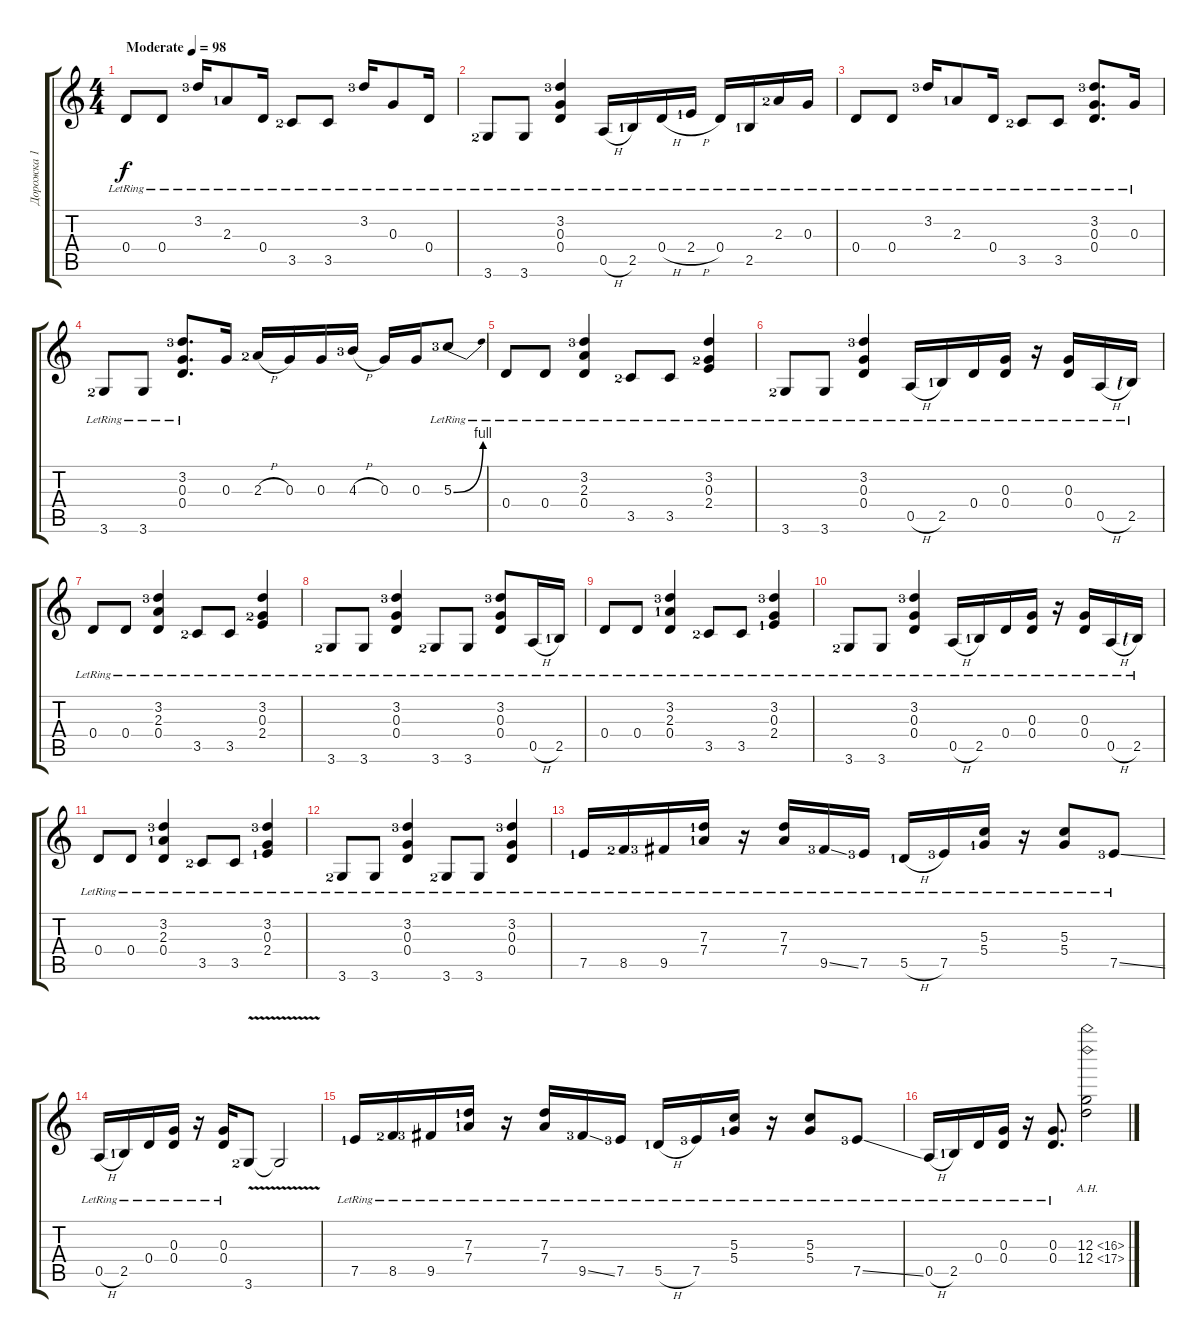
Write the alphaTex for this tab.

\track ("Дорожка 1" "Дорожка 1") {instrument electricguitarclean}
\staff {score tabs}
\tuning (E4 B3 G3 D3 A2 E2) {hide}
\ts (4 4)
\tempo (98 "Moderate")
\clef g2
\ks c
0.4{lr}.8{dy f instrument electricguitarclean} 0.4{lr}.8 3.2{lr lf 4}.16 2.3{lr lf 2}.8 0.4{lr}.16 3.5{lr lf 3}.8 3.5{lr}.8 3.2{lr lf 4}.16 0.3{lr}.8 0.4{lr}.16 |
3.6{lr lf 3}.8 3.6{lr}.8 (3.2{lr lf 4} 0.3{lr} 0.4{lr}).4 0.5{h lr}.16 2.5{lr lf 2}.16 0.4{h lr}.16 2.4{h lr lf 2}.16 0.4{lr}.16 2.5{lr lf 2}.16 2.3{lr lf 3}.16 0.3{lr}.16 |
0.4{lr}.8 0.4{lr}.8 3.2{lr lf 4}.16 2.3{lr lf 2}.8 0.4{lr}.16 3.5{lr lf 3}.8 3.5{lr}.8 (3.2{lr lf 4} 0.3 0.4).8{d} 0.3{lr}.16 |
3.6{lr lf 3}.8 3.6{lr}.8 (3.2{lr lf 4} 0.3{lr} 0.4{lr}).8{d} 0.3.16 2.3{h lf 3}.16 0.3.16 0.3.16 4.3{h lf 4}.16 0.3.16 0.3.16 5.3{be (bend 0 0 60 4) lr lf 4}.8 |
0.4{lr}.8 0.4{lr}.8 (3.2{lr lf 4} 2.3{lr} 0.4{lr}).4 3.5{lr lf 3}.8 3.5{lr}.8 (3.2{lr} 0.3{lr lf 3} 2.4{lr}).4 |
3.6{lr lf 3}.8 3.6{lr}.8 (3.2{lr lf 4} 0.3{lr} 0.4{lr}).4 0.5{h lr}.16 2.5{lr lf 2}.16 0.4{lr}.16 (0.3{lr} 0.4{lr}).16 r.16 (0.3{lr} 0.4{lr}).16 0.5{h lr}.16 2.5{lr lf 1}.16 |
0.4{lr}.8 0.4{lr}.8 (3.2{lr lf 4} 2.3{lr} 0.4{lr}).4 3.5{lr lf 3}.8 3.5{lr}.8 (3.2{lr} 0.3{lr lf 3} 2.4{lr}).4 |
3.6{lr lf 3}.8 3.6{lr}.8 (3.2{lr lf 4} 0.3{lr} 0.4{lr}).4 3.6{lr lf 3}.8 3.6{lr}.8 (3.2{lr lf 4} 0.3{lr} 0.4{lr}).8 0.5{h lr}.16 2.5{lr lf 2}.16 |
0.4{lr}.8 0.4{lr}.8 (3.2{lr lf 4} 2.3{lr lf 2} 0.4{lr}).4 3.5{lr lf 3}.8 3.5{lr}.8 (3.2{lr lf 4} 0.3{lr} 2.4{lr lf 2}).4 |
3.6{lr lf 3}.8 3.6{lr}.8 (3.2{lr lf 4} 0.3{lr} 0.4{lr}).4 0.5{h lr}.16 2.5{lr lf 2}.16 0.4{lr}.16 (0.3{lr} 0.4{lr}).16 r.16 (0.3{lr} 0.4{lr}).16 0.5{h lr}.16 2.5{lr lf 1}.16 |
0.4{lr}.8 0.4{lr}.8 (3.2{lr lf 4} 2.3{lr lf 2} 0.4{lr}).4 3.5{lr lf 3}.8 3.5{lr}.8 (3.2{lr lf 4} 0.3{lr} 2.4{lr lf 2}).4 |
3.6{lr lf 3}.8 3.6{lr}.8 (3.2{lr lf 4} 0.3{lr} 0.4{lr}).4 3.6{lr lf 3}.8 3.6{lr}.8 (3.2{lr lf 4} 0.3{lr} 0.4{lr}).4 |
7.5{lr lf 2}.16 8.5{lr lf 3}.16 9.5{lr lf 4}.16 (7.3{lr lf 2} 7.4{lr lf 2}).16 r.16 (7.3{lr} 7.4{lr}).16 9.5{ss lr lf 4}.16 7.5{lr lf 4}.16 5.5{h lr lf 2}.16 7.5{lr lf 4}.16 (5.3{lr} 5.4{lr lf 2}).16 r.16 (5.3{lr} 5.4{lr}).8 7.5{ss lr lf 4}.8 |
0.5{h lr}.16 2.5{lr lf 2}.16 0.4{lr}.16 (0.3{lr} 0.4{lr}).16 r.16 (0.3{lr} 0.4{lr}).16 3.6{v lf 3}.8 3.6{t}.2 |
7.5{lr lf 2}.16 8.5{lr lf 3}.16 9.5{lr lf 4}.16 (7.3{lr lf 2} 7.4{lr lf 2}).16 r.16 (7.3{lr} 7.4{lr}).16 9.5{ss lr lf 4}.16 7.5{lr lf 4}.16 5.5{h lr lf 2}.16 7.5{lr lf 4}.16 (5.3{lr} 5.4{lr lf 2}).16 r.16 (5.3{lr} 5.4{lr}).8 7.5{ss lr lf 4}.8 |
0.5{h lr}.16 2.5{lr lf 2}.16 0.4{lr}.16 (0.3{lr} 0.4{lr}).16 r.16 (0.3{lr} 0.4{lr}).8{d} (12.3{ah 4} 12.4{ah 5}).2
